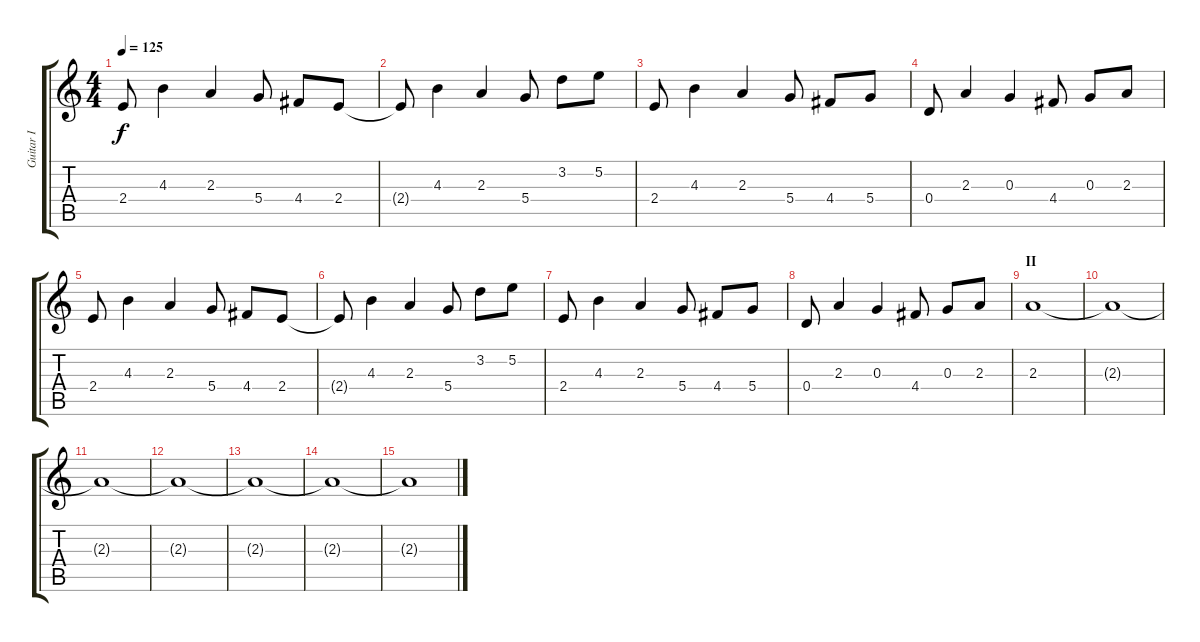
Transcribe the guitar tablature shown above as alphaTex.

\track ("Guitar I" "Guitar I") {instrument distortionguitar}
\staff {score tabs}
\tuning (E4 B3 G3 D3 A2 E2) {hide}
\ts (4 4)
\tempo 125
\clef g2
\ks c
2.4.8{dy f} 4.3.4 2.3.4 5.4.8 4.4.8 2.4.8 |
2.4{t}.8 4.3.4 2.3.4 5.4.8 3.2.8 5.2.8 |
2.4.8 4.3.4 2.3.4 5.4.8 4.4.8 5.4.8 |
0.4.8 2.3.4 0.3.4 4.4.8 0.3.8 2.3.8 |
2.4.8 4.3.4 2.3.4 5.4.8 4.4.8 2.4.8 |
2.4{t}.8 4.3.4 2.3.4 5.4.8 3.2.8 5.2.8 |
2.4.8 4.3.4 2.3.4 5.4.8 4.4.8 5.4.8 |
0.4.8 2.3.4 0.3.4 4.4.8 0.3.8 2.3.8 |
\section ("" "II")
2.3.1 |
2.3{t}.1 |
2.3{t}.1 |
2.3{t}.1{volume 0} |
2.3{t}.1 |
2.3{t}.1 |
2.3{t}.1
